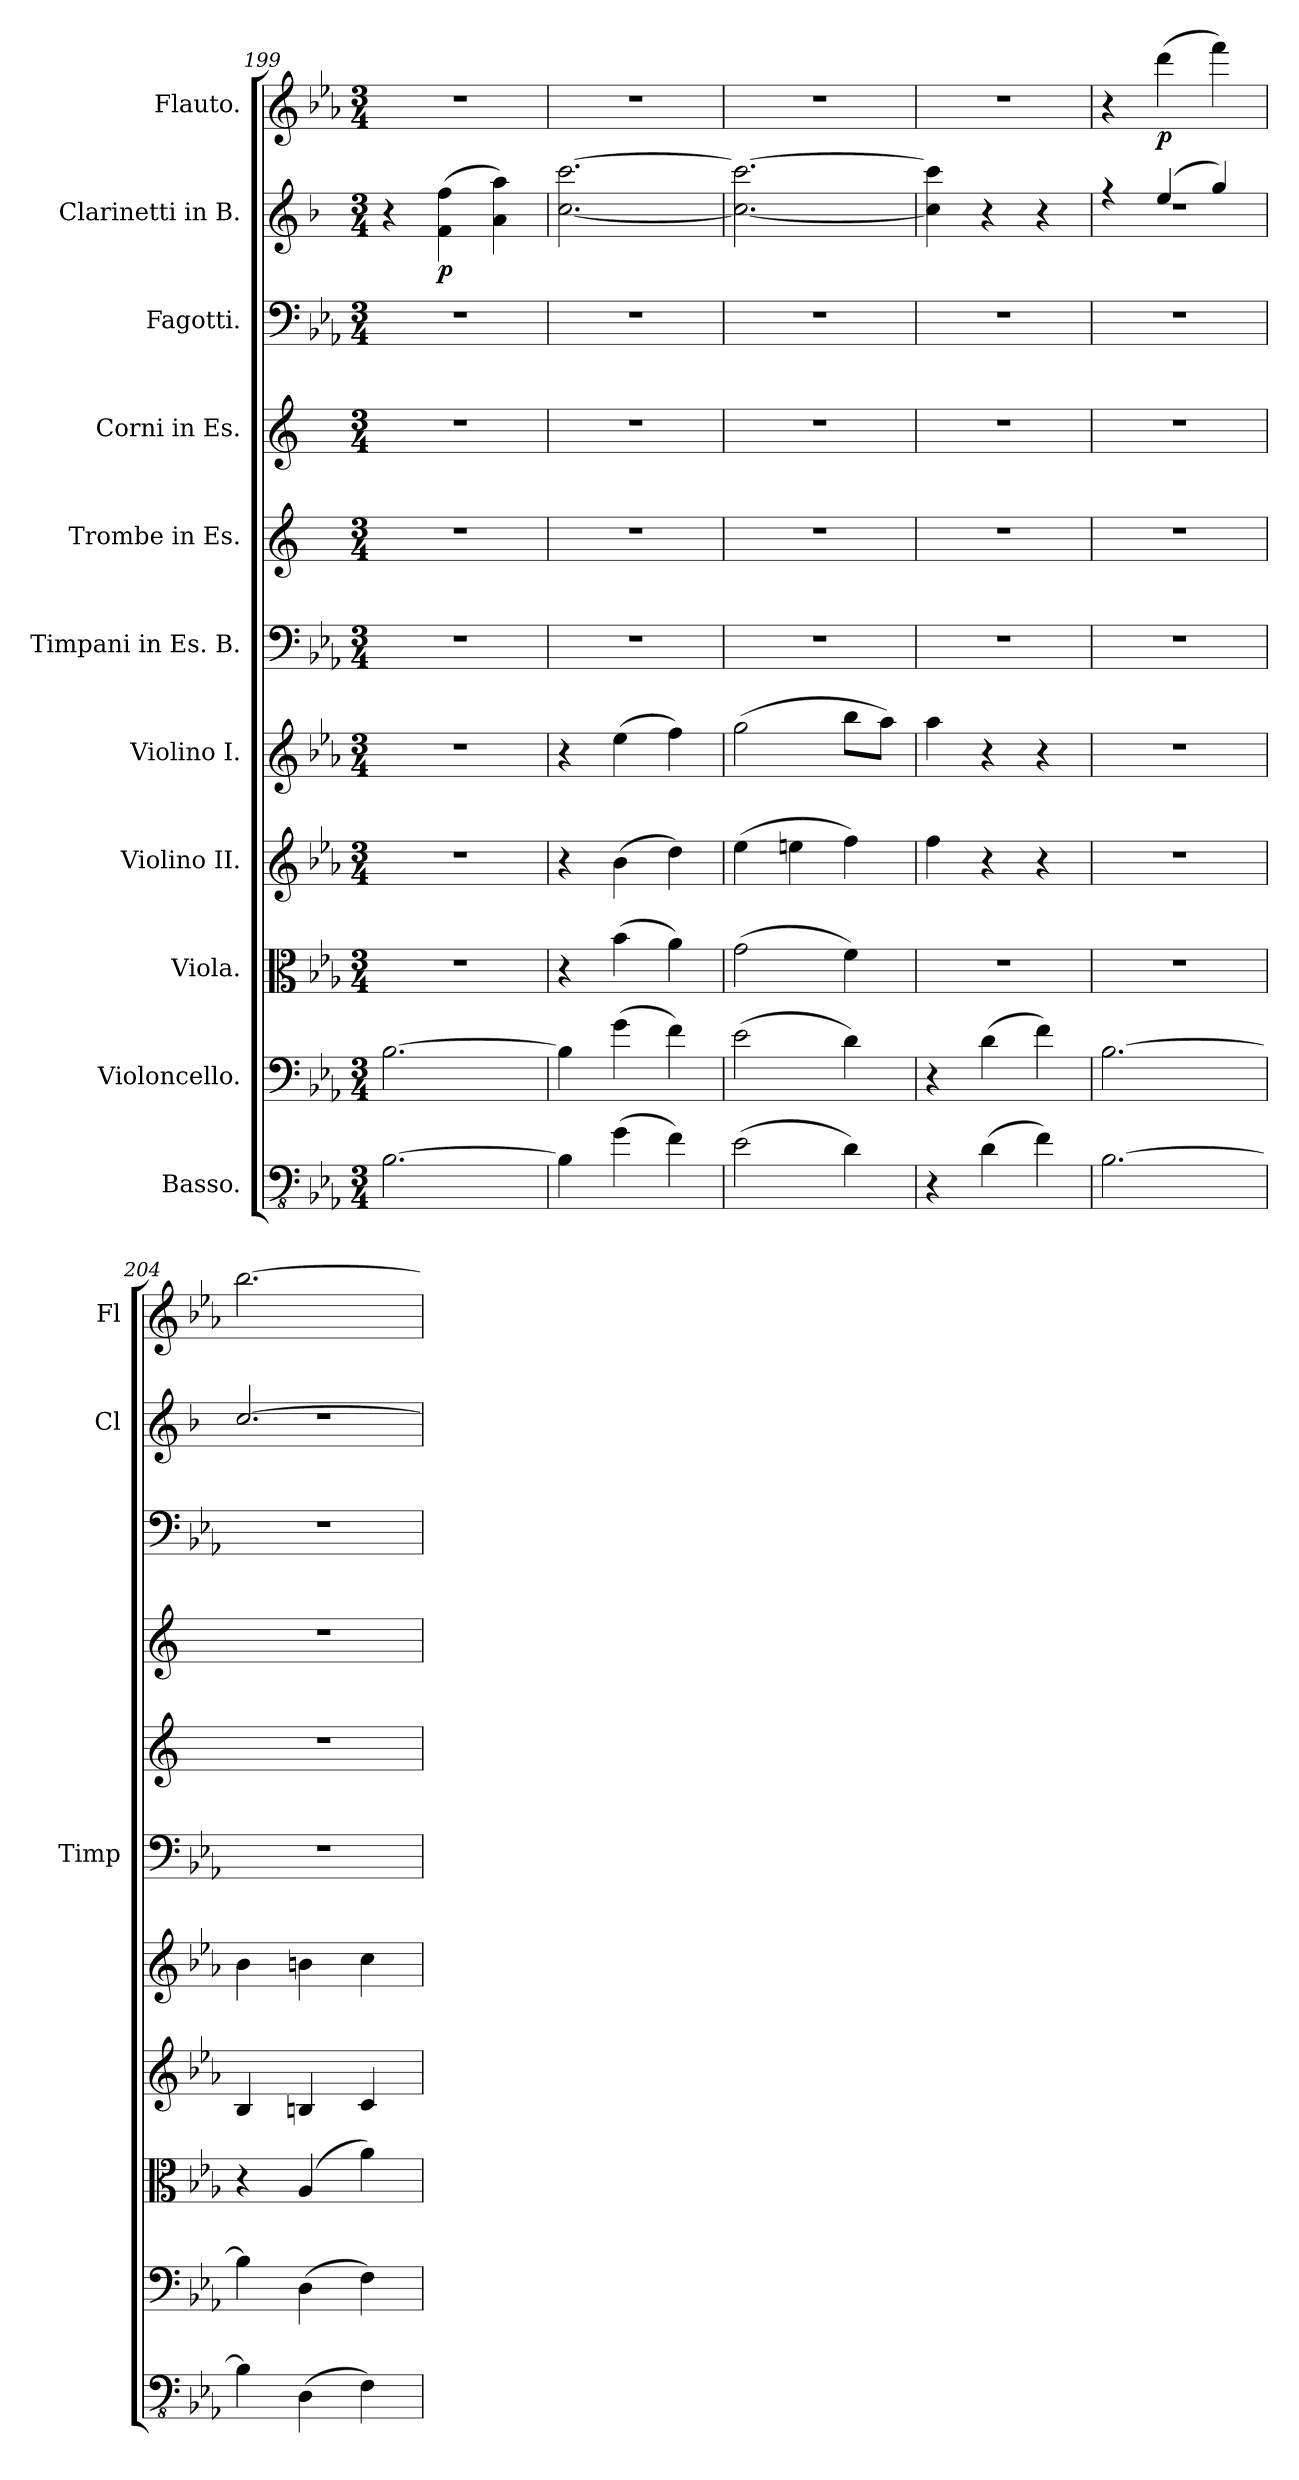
**kern	**kern	**kern	**kern	**kern	**kern	**kern	**kern	**kern	**kern	**dynam	**kern	**dynam
*part11	*part10	*part9	*part8	*part7	*part6	*part5	*part4	*part3	*part2	*part2	*part1	*part1
*staff11	*staff10	*staff9	*staff8	*staff7	*staff6	*staff5	*staff4	*staff3	*staff2	*staff2	*staff1	*staff1
*I"Basso.	*I"Violoncello.	*I"Viola.	*I"Violino II.	*I"Violino I.	*I"Timpani in Es. B.	*I"Trombe in Es.	*I"Corni in Es.	*I"Fagotti.	*I"Clarinetti in B.	*	*I"Flauto.	*
*	*	*	*	*	*I'Timp	*	*	*	*I'Cl	*	*I'Fl	*
*clefFv4	*clefF4	*clefC3	*clefG2	*clefG2	*clefF4	*clefG2	*clefG2	*clefF4	*clefG2	*	*clefG2	*
*	*	*	*	*	*	*ITrd-2c-3	*ITrd5c9	*	*ITrd1c2	*	*	*
*k[b-e-a-]	*k[b-e-a-]	*k[b-e-a-]	*k[b-e-a-]	*k[b-e-a-]	*k[b-e-a-]	*k[b-e-a-]	*k[b-e-a-]	*k[b-e-a-]	*k[b-e-a-]	*	*k[b-e-a-]	*
*M3/4	*M3/4	*M3/4	*M3/4	*M3/4	*M3/4	*M3/4	*M3/4	*M3/4	*M3/4	*	*M3/4	*
=199	=199	=199	=199	=199	=199	=199	=199	=199	=199	=199	=199	=199
[2.BB-\	[2.B-\	2.r	2.r	2.r	2.r	2.r	2.r	2.r	4r	.	2.r	.
!	!	!	!	!	!	!	!	!	!	!LO:DY:b	!	!
.	.	.	.	.	.	.	.	.	(>4e-\ 4ee-\	p	.	.
.	.	.	.	.	.	.	.	.	4g\ 4gg\)	.	.	.
=200	=200	=200	=200	=200	=200	=200	=200	=200	=200	=200	=200	=200
4BB-\]	4B-\]	4r	4r	4r	2.r	2.r	2.r	2.r	[2.b-\ [2.bb-\	.	2.r	.
(>4G\	(>4g\	(>4b-\	(>4b-\	(>4ee-\	.	.	.	.	.	.	.	.
4F\)	4f\)	4a-\)	4dd\)	4ff\)	.	.	.	.	.	.	.	.
=201	=201	=201	=201	=201	=201	=201	=201	=201	=201	=201	=201	=201
(>2E-\	(>2e-\	(>2g\	(>4ee-\	(>2gg\	2.r	2.r	2.r	2.r	2.b-\_ 2.bb-\_	.	2.r	.
.	.	.	4een\	.	.	.	.	.	.	.	.	.
4D\)	4d\)	4f\)	4ff\)	8bb-\L	.	.	.	.	.	.	.	.
.	.	.	.	8aa-\J)	.	.	.	.	.	.	.	.
=202	=202	=202	=202	=202	=202	=202	=202	=202	=202	=202	=202	=202
4r	4r	2.r	4ff\	4aa-\	2.r	2.r	2.r	2.r	4b-\] 4bb-\]	.	2.r	.
(>4D\	(>4d\	.	4r	4r	.	.	.	.	4r	.	.	.
4F\)	4f\)	.	4r	4r	.	.	.	.	4r	.	.	.
!!LO:PB:g=z
=203	=203	=203	=203	=203	=203	=203	=203	=203	=203	=203	=203	=203
*	*	*	*	*	*	*	*	*	*^	*	*	*
[2.BB-\	[2.B-\	2.r	2.r	2.r	2.r	2.r	2.r	2.r	4r	2.rdd	.	4r	.
!	!	!	!	!	!	!	!	!	!	!	!	!	!LO:DY:b
.	.	.	.	.	.	.	.	.	(>4dd/	.	.	(>4ddd\	p
.	.	.	.	.	.	.	.	.	4ff/)	.	.	4fff\)	.
=204	=204	=204	=204	=204	=204	=204	=204	=204	=204	=204	=204	=204	=204
4BB-\]	4B-\]	4r	4B-/	4b-\	2.r	2.r	2.r	2.r	[2.b-/	2.rdd	.	[2.bb-\	.
(>4DD\	(>4D\	(>4A-/	4Bn/	4bn\	.	.	.	.	.	.	.	.	.
4FF\)	4F\)	4a-\)	4c/	4cc\	.	.	.	.	.	.	.	.	.
*	*	*	*	*	*	*	*	*	*v	*v	*	*	*
=	=	=	=	=	=	=	=	=	=	=	=	=
*-	*-	*-	*-	*-	*-	*-	*-	*-	*-	*-	*-	*-
